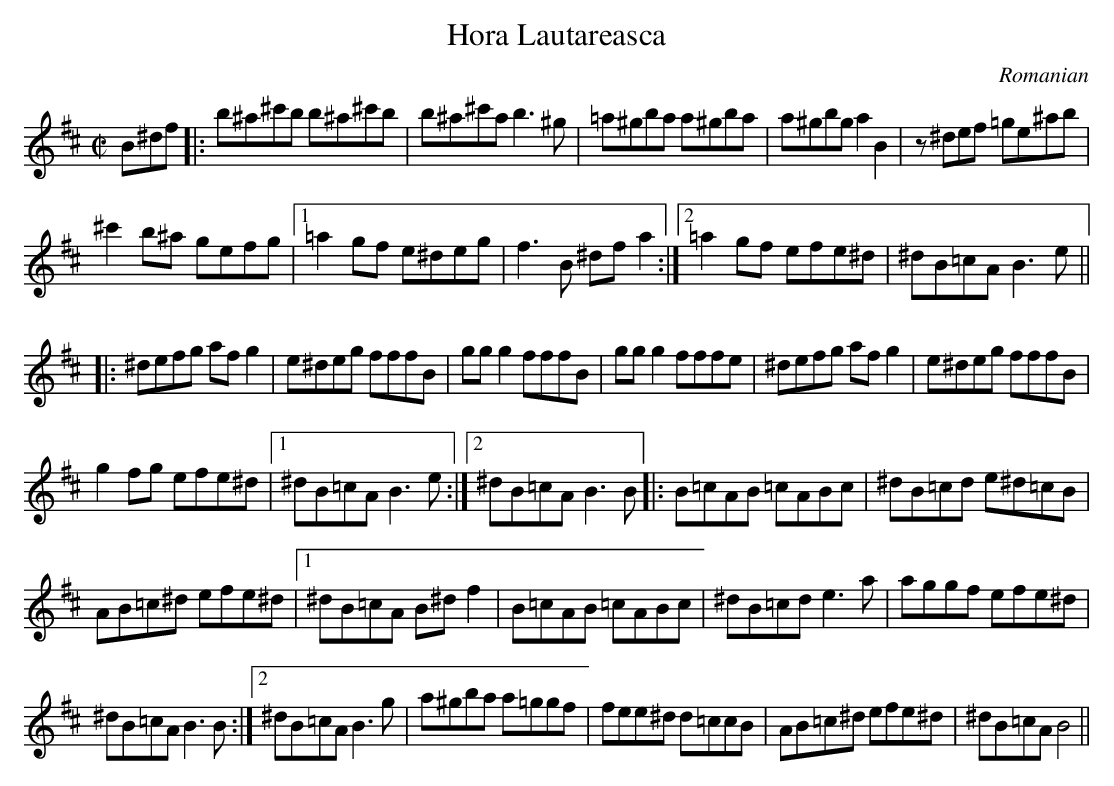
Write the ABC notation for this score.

X:1
T:Hora Lautareasca
O:Romanian
M:C|
K:Bm % But C natural and D sharp (nearly) all the time.
B^df|:b^a^c'b b^a^c'b|b^a^c'a b3^g|=a^gba a^gba|a^gbg a2B2|z^def =ge^ab|
^c'2b^a gefg|1 =a2gf e^deg|f3B ^dfa2:|2 =a2gf efe^d|^dB=cA B3e||
|:^defg afg2|e^deg fffB|ggg2 fffB|ggg2 fffe|^defg afg2|e^deg fffB|
g2fg efe^d|1 ^dB=cA B3e:|2 ^dB=cA B3B|:B=cAB =cABc|^dB=cd e^d=cB|
AB=c^d efe^d|1 ^dB=cA B^df2|B=cAB =cABc|^dB=cd e3a|aggf efe^d|
^dB=cA B3B:|2 ^dB=cA B3g|a^gba a=ggf|fee^d d=ccB|AB=c^d efe^d|^dB=cA B4||
